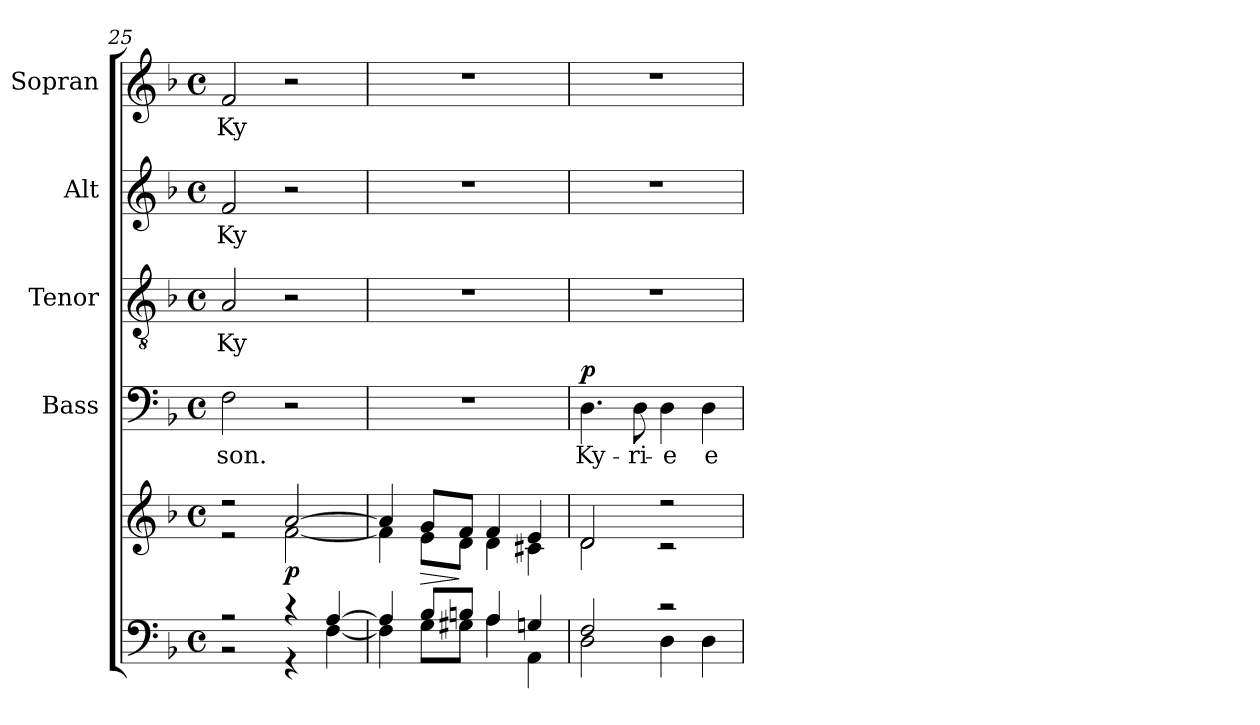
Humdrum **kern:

**kern	**kern	**dynam	**kern	**text	**dynam	**kern	**text	**kern	**text	**kern	**text
*part5	*part5	*part5	*part4	*part4	*part4	*part3	*part3	*part2	*part2	*part1	*part1
*staff6	*staff5	*staff5/6	*staff4	*staff4	*staff4	*staff3	*staff3	*staff2	*staff2	*staff1	*staff1
*	*	*	*I"Bass	*	*	*I"Tenor	*	*I"Alt	*	*I"Sopran	*
*	*	*	*I'B.	*	*	*I'T.	*	*I'A.	*	*I'S.	*
*clefF4	*clefG2	*	*clefF4	*	*	*clefGv2	*	*clefG2	*	*clefG2	*
*k[b-]	*k[b-]	*	*k[b-]	*	*	*k[b-]	*	*k[b-]	*	*k[b-]	*
*F:	*F:	*	*F:	*	*	*F:	*	*F:	*	*F:	*
*M4/4	*M4/4	*	*M4/4	*	*	*M4/4	*	*M4/4	*	*M4/4	*
*met(c)	*met(c)	*	*met(c)	*	*	*met(c)	*	*met(c)	*	*met(c)	*
=25	=25	=25	=25	=25	=25	=25	=25	=25	=25	=25	=25
*^	*^	*	*	*	*	*	*	*	*	*	*
!	!	!	!	!	!	!LO:LY:b	!	!	!LO:LY:b	!	!LO:LY:b	!	!LO:LY:b
2r	2r	2r	2r	.	2F\	-son.	.	2A/	Ky-	2f/	Ky-	2f/	Ky-
!	!	!	!	!LO:DY:b	!	!	!	!	!	!	!	!	!
4r	4r	[>2a/	[<2f\	p	2r	.	.	2r	.	2r	.	2r	.
[>4A/	[<4F\	.	.	.	.	.	.	.	.	.	.	.	.
=26	=26	=26	=26	=26	=26	=26	=26	=26	=26	=26	=26	=26	=26
4A/]	4F\]	4a/]	4f\]	.	1r	.	.	1r	.	1r	.	1r	.
!	!	!	!	!LO:HP:b	!	!	!	!	!	!	!	!	!
8B-/L	8G\L	8g/L	8e\L	>	.	.	.	.	.	.	.	.	.
8Bn/J	8G#X\J	8f/J	8d\J	]	.	.	.	.	.	.	.	.	.
4A/	4A\	4f/	4d\	.	.	.	.	.	.	.	.	.	.
4Gn/	4AA\	4e/	4c#X\	.	.	.	.	.	.	.	.	.	.
=27	=27	=27	=27	=27	=27	=27	=27	=27	=27	=27	=27	=27	=27
!	!	!	!	!	!	!LO:LY:b	!LO:DY:a	!	!	!	!	!	!
2F/	2D\	2d/	2d\	.	4.D\	Ky-	p	1r	.	1r	.	1r	.
!	!	!	!	!	!	!LO:LY:b	!	!	!	!	!	!	!
.	.	.	.	.	8D\	-ri-	.	.	.	.	.	.	.
!	!	!	!	!	!	!LO:LY:b	!	!	!	!	!	!	!
2rc	4D\	2r	2r	.	4D\	-e	.	.	.	.	.	.	.
!	!	!	!	!	!	!LO:LY:b	!	!	!	!	!	!	!
.	4D\	.	.	.	4D\	e-	.	.	.	.	.	.	.
*v	*v	*	*	*	*	*	*	*	*	*	*	*	*
*	*v	*v	*	*	*	*	*	*	*	*	*	*
=	=	=	=	=	=	=	=	=	=	=	=
*-	*-	*-	*-	*-	*-	*-	*-	*-	*-	*-	*-
